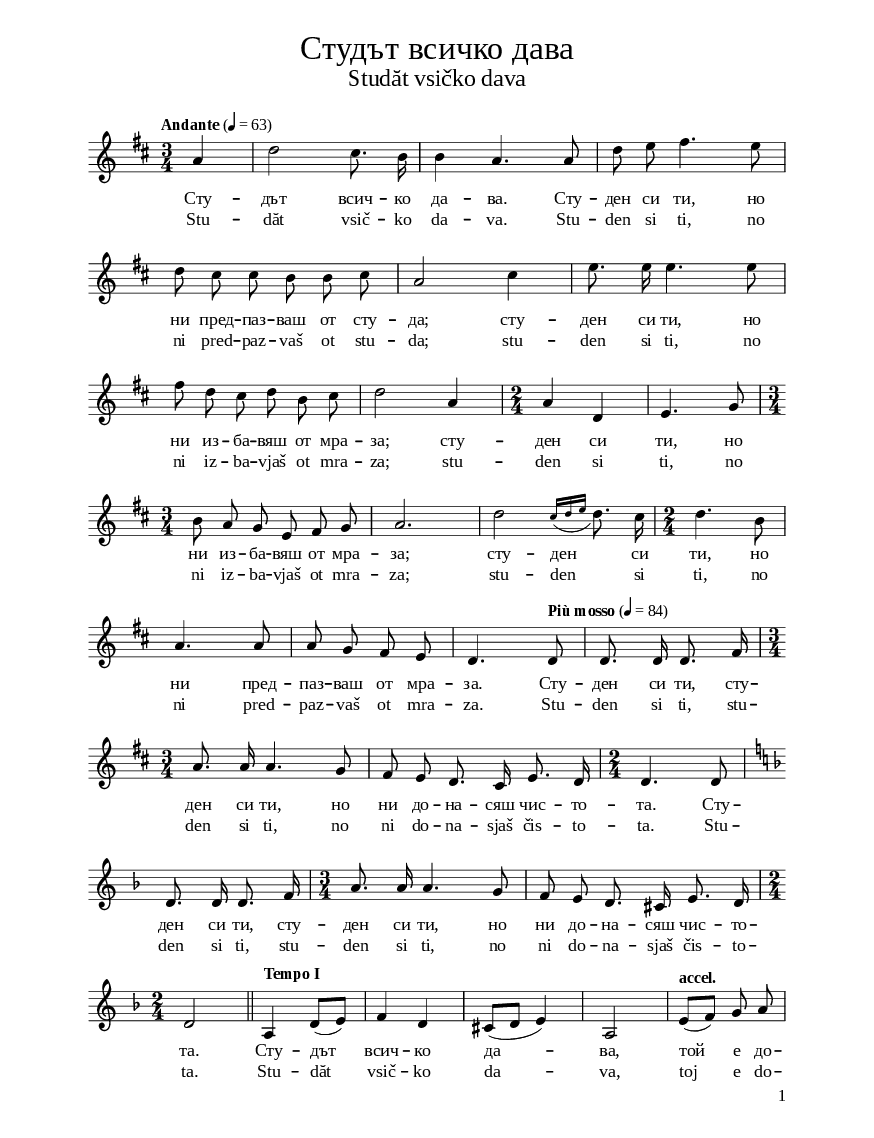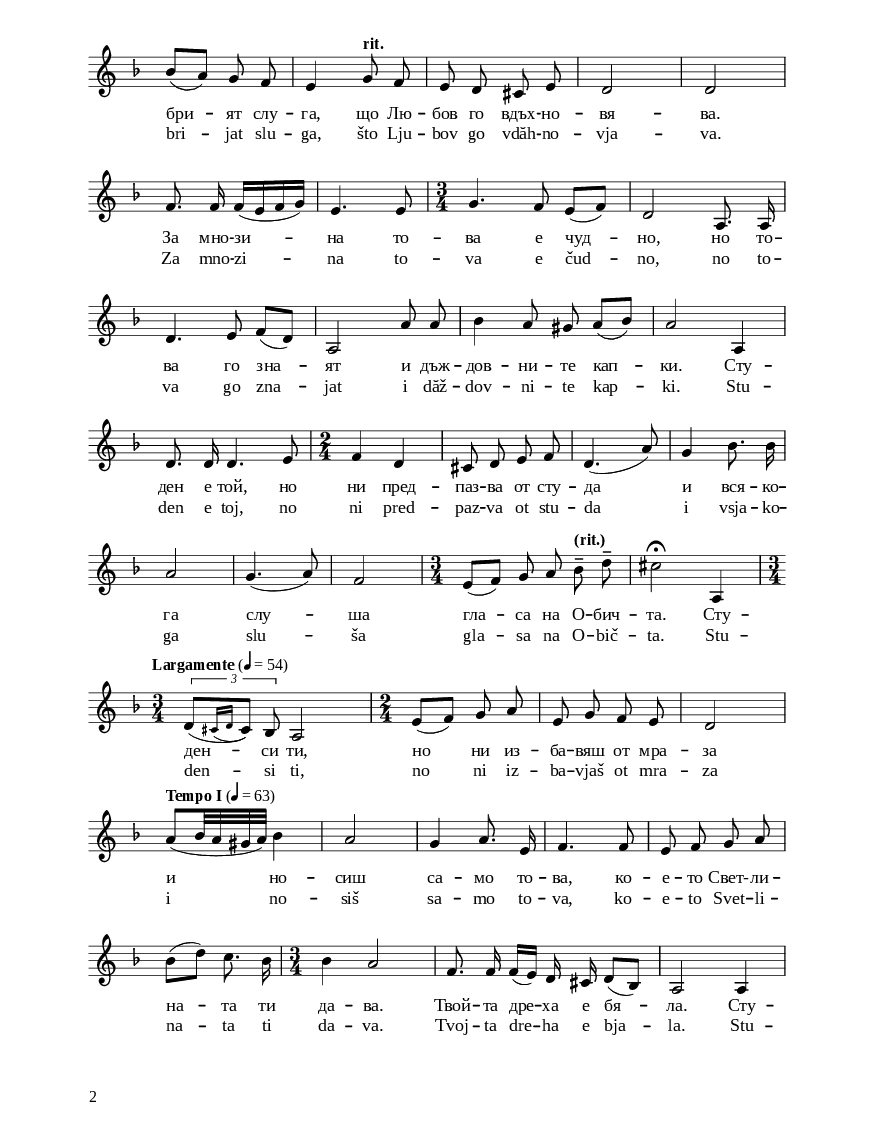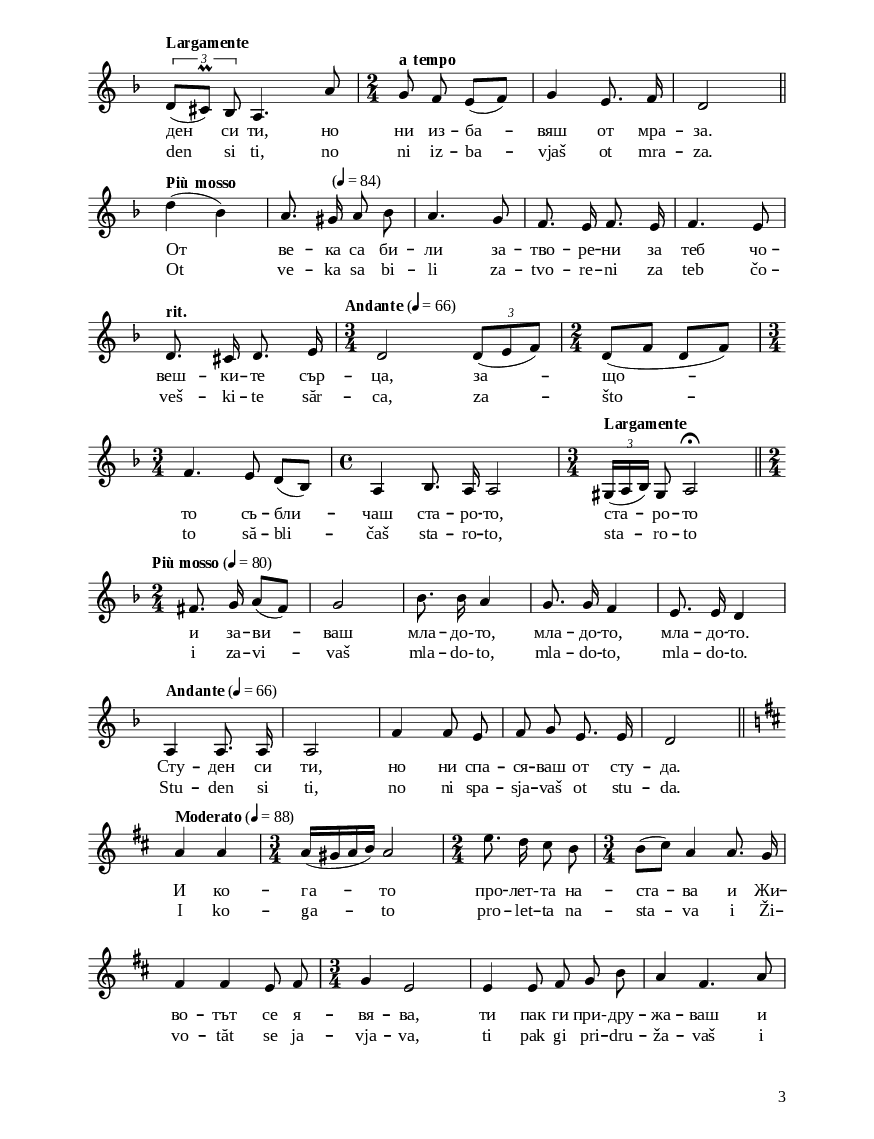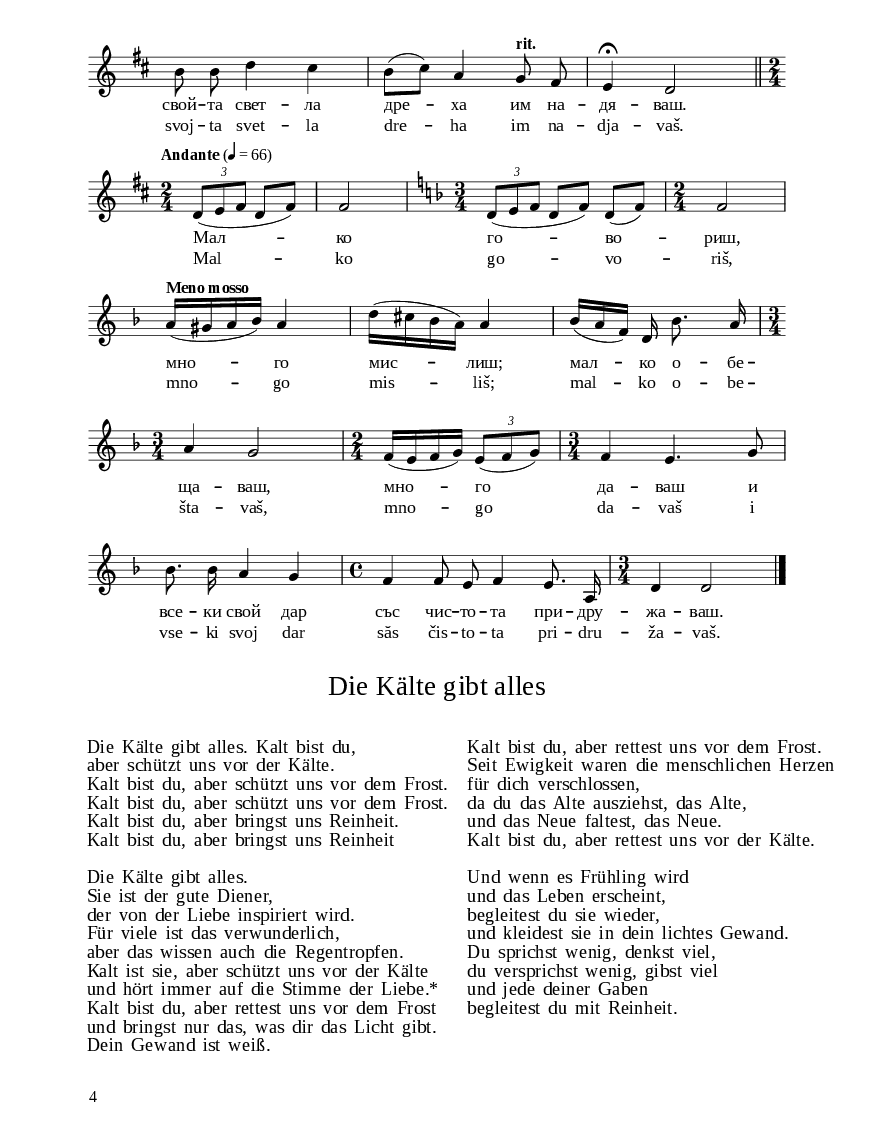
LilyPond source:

\version "2.24.1"

\include "include/globals.ily"

\bookpart {
  \label #'ref126
  \tocItem \markup "Студът всичко дава – Studăt vsičko dava"
  \include "include/bookpart-paper.ily"
  \score {
    \include "include/score-layout.ily"

    \new Voice \absolute {
      \clef treble
      \key d \major
      \time 3/4
      \tempoFunc "Andante" 4 "63"
      \autoBeamOff
      \partial 4
      a'4 | % 2
      d''2  cis''8.  b'16 | % 3
      b'4  a'4.  a'8 | % 4
      d''8  e''8  fis''4.  e''8
      \break | % 5
      d''8  cis''8  cis''8  b'8
      b'8  cis''8 | % 6
      a'2  cis''4 | % 7
      e''8.  e''16  e''4.  e''8
      \break | % 8
      fis''8  d''8  cis''8  d''8
      b'8  cis''8 | % 9
      d''2  a'4 |
      \time 2/4  |
      a'4  d'4 | % 11
      e'4.  g'8 \break | % 12
      \time 3/4  | % 12
      b'8  a'8  g'8  e'8  fis'8
      g'8 | % 13
      a'2. | % 14
      d''2 \grace {
        cis''16 ( [  d''16
        e''16 ]
      }
      d''8. )  cis''16 | % 15
      \time 2/4  | % 15
      d''4.  b'8 \break | % 16
      a'4.  a'8 | % 17
      a'8  g'8  fis'8  e'8 | % 18
      d'4. \tempoFunc "Più mosso" 4 "84" d'8 | % 19
      d'8.  d'16  d'8.  fis'16 \break |
      \time 3/4  |
      a'8.  a'16  a'4.  g'8 | % 21
      fis'8  e'8  d'8.  cis'16  e'8.
      d'16 | % 22
      \time 2/4  | % 22
      d'4.  d'8 \break | % 23
      \key d \minor d'8.  d'16  d'8.  f'16 | % 24
      \time 3/4  | % 24
      a'8.  a'16  a'4.  g'8 | % 25
      f'8  e'8  d'8.  cis'16  e'8.
      d'16  % 26
      \break | % 27
      \time 2/4  | % 26
      d'2 \bar "||"
      | % 27
      \tempo "Tempo I" a4  d'8 ( [  e'8 ) ] | % 28
      f'4  d'4 | % 29
      cis'8 ( [  d'8 ]  e'4 ) |
      a2 | % 31
      \tempo "accel." e'8 ( [ f'8 ) ]
      g'8  a'8 \break | % 32
      bes'8 ( [  a'8 ) ]  g'8  f'8 | % 33
      e'4  g'8 ^\markup{ \bold {rit.} }  f'8 | % 34
      e'8  d'8  cis'8  e'8 | % 35
      d'2 | % 36
      d'2 \break | % 37
      f'8.  f'16  f'16 ( [  e'16  f'16
      g'16 ) ] | % 38
      e'4.  e'8 | % 39
      \time 3/4  | % 39
      g'4.  f'8  e'8 ( [  f'8 ) ] |
      d'2  a8.  a16 \break | % 41
      d'4.  e'8  f'8 ( [  d'8 ) ] | % 42
      a2  a'8  a'8 | % 43
      bes'4  a'8  gis'8  a'8 ( [
      bes'8 ) ] | % 44
      a'2  a4 | % 45
      d'8.  d'16  d'4.  e'8 | % 46
      \time 2/4  | % 46
      f'4  d'4 | % 47
      cis'8  d'8  e'8  f'8 | % 48
      d'4. (  a'8 ) | % 49
      g'4  bes'8.  bes'16 \break |
      a'2 | % 51
      g'4. (  a'8 ) | % 52
      f'2 | % 53
      \time 3/4  | % 53
      e'8 ( [  f'8 ) ]  g'8  a'8
      bes'8 -- ^\markup{ \bold {(rit.)} }  d''8 -- | % 54
      cis''2 ^\fermata  a4 \time 3/4 \break | % 55

      \tempoFunc "Largamente" 4 "54"
      \times 2/3  {
        d'8[ \=1( \grace { cis'16 \=2([ d'16 ]}  cis'8 \=1)\=2)] bes8
      }
      a2 | % 56
      \time 2/4  | % 56
      e'8 ( [  f'8 ) ]  g'8  a'8  | % 57
      e'8  g'8  f'8  e'8 | % 58
      d'2 \break | % 59
      \tempoFunc "Tempo I" 4 "63"
      a'8 ( [  bes'32  a'32  gis'32
      a'32 ) ]  bes'4 |
      a'2 | % 61
      g'4  a'8.  e'16 | % 62
      f'4.  f'8 | % 63
      e'8  f'8  g'8  a'8 \break | % 64
      bes'8 ( [  d''8 ) ]  c''8.
      bes'16 | % 65
      \time 3/4  | % 65
      bes'4  a'2 | % 66
      f'8.  f'16  f'16 ( [  e'16 ) ]
      d'16  cis'16  d'8 ( [  bes8 ) ] | % 67
      a2  a4 \break | % 68
      \pageBreak
      \times 2/3  {
        d'8 ( [ ^\markup{ \bold {Largamente} }  cis'8\prall ) ]
        bes8
      }
      a4. a'8
      | % 69
      \time 2/4  | % 69
      g'8 ^\markup{ \bold {a tempo} }  f'8  e'8 ( [
      f'8 ) ] |
      g'4  e'8.  f'16 | % 71
      d'2 \bar "||"
      \break | % 72

      d''4 ( ^\markup{ \bold {Più mosso} }  bes'4 ) | % 73
      a'8. \tempoFunc "" 4 "84"  gis'16  a'8  bes'8
      | % 74
      a'4.  g'8 | % 75
      f'8.  e'16  f'8.  e'16 | % 76
      f'4.  e'8 \break | % 77
      d'8. ^\markup{ \bold {rit.} }  cis'16  d'8.
      e'16 | % 78
      \time 3/4  | % 78
      \tempoFunc "Andante" 4 "66" d'2
      \times 2/3  {
        d'8 ( [  e'8  f'8 ) ]
      }
      | % 79
      \time 2/4  | % 79
      d'8 ( [  f'8 ]  d'8 [  f'8 ) ] \break |
      \time 3/4  |
      f'4.  e'8  d'8 ( [  bes8 ) ] | % 81
      \time 4/4  | % 81
      a4  bes8.  a16  a2 | % 82
      \time 3/4  | % 82
      \times 2/3  {
        gis16 ( [ ^\markup{ \bold {Largamente} }  a16
        bes16 )]
      }
      gis8  a2 ^\fermata \bar "||"
      \break | % 83
      \time 2/4  | % 83
      \tempoFunc "Più mosso" 4 "80" fis'8.  g'16  a'8 ( [
      fis'8 ) ] | % 84
      g'2 | % 85
      bes'8.  bes'16  a'4 | % 86
      g'8.  g'16  f'4 | % 87
      e'8.
      e'16
      d'4

      \stemNeutral
      \break | % 88
      \tempoFunc "Andante" 4 "66" a4  a8.  a16 | % 89
      a2 |
      f'4  f'8  e'8 | % 91
      f'8  g'8  e'8.  e'16 | % 92
      d'2 \bar "||"
      \break | % 93

      \key d \major | % 93
      \tempoFunc "Moderato" 4 "88" a'4  a'4 | % 94
      \time 3/4  | % 94
      a'16 ( [  gis'16  a'16  b'16 ) ]
      a'2 | % 95
      \time 2/4  | % 95
      e''8.  d''16  cis''8  b'8 | % 96
      \time 3/4  | % 96
      b'8 ( [  cis''8 ) ]  a'4  a'8.
      g'16 \break | % 97
      fis'4  fis'4  e'8  fis'8 | % 98
      \time 3/4 g'4  e'2 | % 99
      e'4  e'8  fis'8  g'8  b'8
      |
      a'4  fis'4.  a'8  \break | % 101
      \pageBreak
      b'8  b'8  d''4  cis''4 | % 102
      b'8 ( [  cis''8 ) ]  a'4  g'8
      ^\markup{ \bold {rit.} }  fis'8 | % 103
      | % 103
      e'4 ^\fermata  d'2 \bar "||" |
      \break % 104

      \time 2/4
      % 104
      \tempoFunc "Andante" 4 "66"
      \times 2/3  {
        d'8 ( [  e'8  fis'8 ]
      }

      %\once \override TextScript.extra-offset = #'(-1 . 1)
      d'8

      [  fis'8 ) ] | % 105
      fis'2 | % 106
      \key d \minor
      \time 3/4  | % 106

      \times 2/3  {
        d'8 ( [  e'8  f'8 ]
      }
      d'8 [  f'8 ) ]  d'8 ( [  f'8 ) ] | % 107
      \time 2/4  | % 107
      f'2 \break | % 108

      \tempo "Meno mosso" a'16 ( [  gis'16  a'16  bes'16 ) ]
      a'4 | % 109
      d''16 ( [  cis''16  bes'16  a'16
      ) ]  a'4 |
      bes'16 ( [  a'16  f'16 )]  d'16
      bes'8.  a'16 \break | % 111
      \time 3/4  | % 111
      a'4 g'2 | % 112
      \time 2/4  | % 112
      f'16 ( [  e'16  f'16  g'16 ) ]

      \times 2/3  {
        e'8 ( [  f'8  g'8 ) ]
      }
      | % 113
      \time 3/4  | % 113
      f'4  e'4.  g'8 \break | % 114
      bes'8.  bes'16  a'4  g'4 | % 115
      \time 4/4  | % 115
      f'4  f'8  e'8  f'4  e'8.
      a16 | % 116
      \time 3/4  | % 116
      d'4  d'2 \bar "|."

      %ima greshki

    }

    \addlyrics {
      Сту -- дът всич -- ко да -- ва. Сту
      -- ден си ти, но ни пред -- паз --
      ваш от сту -- да; сту -- ден си
      ти, но ни из -- ба -- вяш от мра
      -- за; сту -- ден си ти, но ни из
      -- ба -- вяш от мра -- за; сту -- ден
      си ти, но ни пред --
      паз -- ваш от мра -- за. Сту -- ден
      си ти, сту -- ден си ти, но ни
      до -- на -- сяш чис -- то -- та. Сту
      -- ден си ти, сту -- ден си ти,
      но ни до -- на -- сяш чис -- то --
      та. Сту -- дът  всич -- ко да
      --  ва, той  е до -- бри
      -- ят слу -- га, що Лю -- бов го
      вдъх -- но -- вя -- ва. За мно -- зи
      --   на то -- ва е чуд
      -- но, но то -- ва го зна --
      ят и дъж -- дов -- ни -- те кап
      -- ки. Сту -- ден е той, но ни
      пред -- паз -- ва от сту -- да
      и вся -- ко -- га слу -- ша гла
      -- са на О -- бич -- та. Сту --
      ден  --   си ти, но  ни
      из -- ба -- вяш от мра -- за и
      но -- сиш са -- мо
      то -- ва, ко -- е -- то "Свет-" -- ли --
      на -- та ти да -- ва. Твой -- та
      дре  -- ха е бя -- ла. Сту --
      ден  си ти, но ни из -- ба
      -- вяш от мра -- за. От  ве --
      ка са би -- ли за -- тво -- ре --
      ни за теб чо -- веш -- ки -- те
      сър -- ца, за --  що --
      то съ -- бли -- чаш ста --
      ро -- то, ста --  ро -- то и
      за -- ви -- ваш мла -- "до-" -- то,
      мла -- до -- то, мла -- до -- то. Сту --
      ден си ти, но ни спа -- ся -- ваш
      от сту -- да. И ко -- га --
      то про -- "лет-" -- та на -- ста
      -- ва и Жи -- во -- тът се я --
      вя -- ва, ти пак ги "при-" -- дру --
      жа -- ваш и свой -- та свет -- ла
      дре -- ха им на -- дя -- ваш.
      Мал --  ко го --
      во -- риш, мно --
      го мис --   лиш;
      мал -- ко о -- бе -- ща -- ваш,
      мно --   го   да --
      ваш и все -- ки свой дар със
      чис -- то -- та при -- дру -- жа --
      ваш.}
      \addlyrics {
        Stu -- dăt vsič -- ko da -- va. Stu
        -- den si ti, no ni pred -- paz --
        vaš ot stu -- da; stu -- den si
        ti, no ni iz -- ba -- vjaš ot mra
        -- za; stu -- den si ti, no ni iz
        -- ba -- vjaš ot mra -- za; stu -- den
        si ti, no ni pred --
        paz -- vaš ot mra -- za. Stu -- den
        si ti, stu -- den si ti, no ni
        do -- na -- sjaš čis -- to -- ta. Stu
        -- den si ti, stu -- den si ti,
        no ni do -- na -- sjaš čis -- to --
        ta. Stu -- dăt  vsič -- ko da
        --  va, toj  e do -- bri
        -- jat slu -- ga, što Lju -- bov go
        vdăh -- no -- vja -- va. Za mno -- zi
        --   na to -- va e čud
        -- no, no to -- va go zna --
        jat i dăž -- dov -- ni -- te kap
        -- ki. Stu -- den e toj, no ni
        pred -- paz -- va ot stu -- da
        i vsja -- ko -- ga slu -- ša gla
        -- sa na O -- bič -- ta. Stu --
        den  --   si ti, no  ni
        iz -- ba -- vjaš ot mra -- za i
        no -- siš sa -- mo
        to -- va, ko -- e -- to Svet -- li --
        na -- ta ti da -- va. Tvoj -- ta
        dre  -- ha e bja -- la. Stu --
        den  si ti, no ni iz -- ba
        -- vjaš ot mra -- za. Ot  ve --
        ka sa bi -- li za -- tvo -- re --
        ni za teb čo -- veš -- ki -- te
        săr -- ca, za --  što --
        to să -- bli -- čaš sta --
        ro -- to, sta --  ro -- to i
        za -- vi -- vaš mla -- "do-" -- to,
        mla -- do -- to, mla -- do -- to. Stu --
        den si ti, no ni spa -- sja -- vaš
        ot stu -- da. I ko -- ga --
        to pro -- let -- ta na -- sta
        -- va i Ži -- vo -- tăt se ja --
        vja -- va, ti pak gi pri -- dru --
        ža -- vaš i svoj -- ta svet -- la
        dre -- ha im na -- dja -- vaš.
        Mal --  ko go --
        vo -- riš, mno --
        go mis --   liš;
        mal -- ko o -- be -- šta -- vaš,
        mno --   go   da --
        vaš i vse -- ki svoj dar săs
        čis -- to -- ta pri -- dru -- ža --
        vaš.}

        \header {
          title = \titleFunc "Студът всичко дава" "Studăt vsičko dava"
        }

        \midi{}

      } % score




      % include foreign translation(s) of the song
      \version "2.24.0"

\markup \fill-line { \fontsize #deTitleFontSize "Die Kälte gibt alles" }
 \markup \null
 \markup \null
\markup \fontsize #+1.7 {
  \hspace #-2
  \vspace #1
  \override #'(baseline-skip . 1.8)


  \column {
   \line { " "  Die Kälte gibt alles. Kalt bist du,}

    \line { " " aber schützt uns vor der Kälte.}

    \line { " " Kalt bist du, aber schützt uns vor dem Frost.}
    
    \line { " "  Kalt bist du, aber schützt uns vor dem Frost.}

    \line { " "  Kalt bist du, aber bringst uns Reinheit.}

   \line { " "   Kalt bist du, aber bringst uns Reinheit}

   \line { " "  }
      

   \line { " "  Die Kälte gibt alles.}

   \line { " "  Sie ist der gute Diener,}

    \line { " " der von der Liebe inspiriert wird.}

   \line { " "  Für viele ist das verwunderlich,}

    \line { " " aber das wissen auch die Regentropfen.}

    \line { " "  Кalt ist sie, aber schützt uns vor der Kälte}

    \line { " " und hört immer auf die Stimme der Liebe.*}

    \line { " "  Kalt bist du, aber rettest uns vor dem Frost}

    \line { " " und bringst nur das, was dir das Licht gibt.}

    \line { " " Dein Gewand ist weiß.}

   

  }
  
  
     \override #'(baseline-skip . 1.8)
    \column {
 
  
    \line { " " Kalt bist du, aber rettest uns vor dem Frost.}

    \line { " " Seit Ewigkeit waren die menschlichen Herzen }
            
       \line { " "  für dich verschlossen,}

    \line { " " da du das Alte ausziehst, das Alte, }
            
        \line { " " und das Neue faltest, das Neue.}

    \line { " "  Kalt bist du, aber rettest uns vor der Kälte.}

 
    
      \line { " "  }

    \line { " " Und wenn es Frühling wird}

    \line { " " und das Leben erscheint,}

    \line { " " begleitest du sie wieder,}

    \line { " " und kleidest sie in dein lichtes Gewand.}

    \line { " " Du sprichst wenig, denkst viel,}

    \line { " " du versprichst wenig, gibst viel}

    \line { " " und jede deiner Gaben }
            
       \line { " "  begleitest du mit Reinheit.}

  }
}


    } % bookpart
